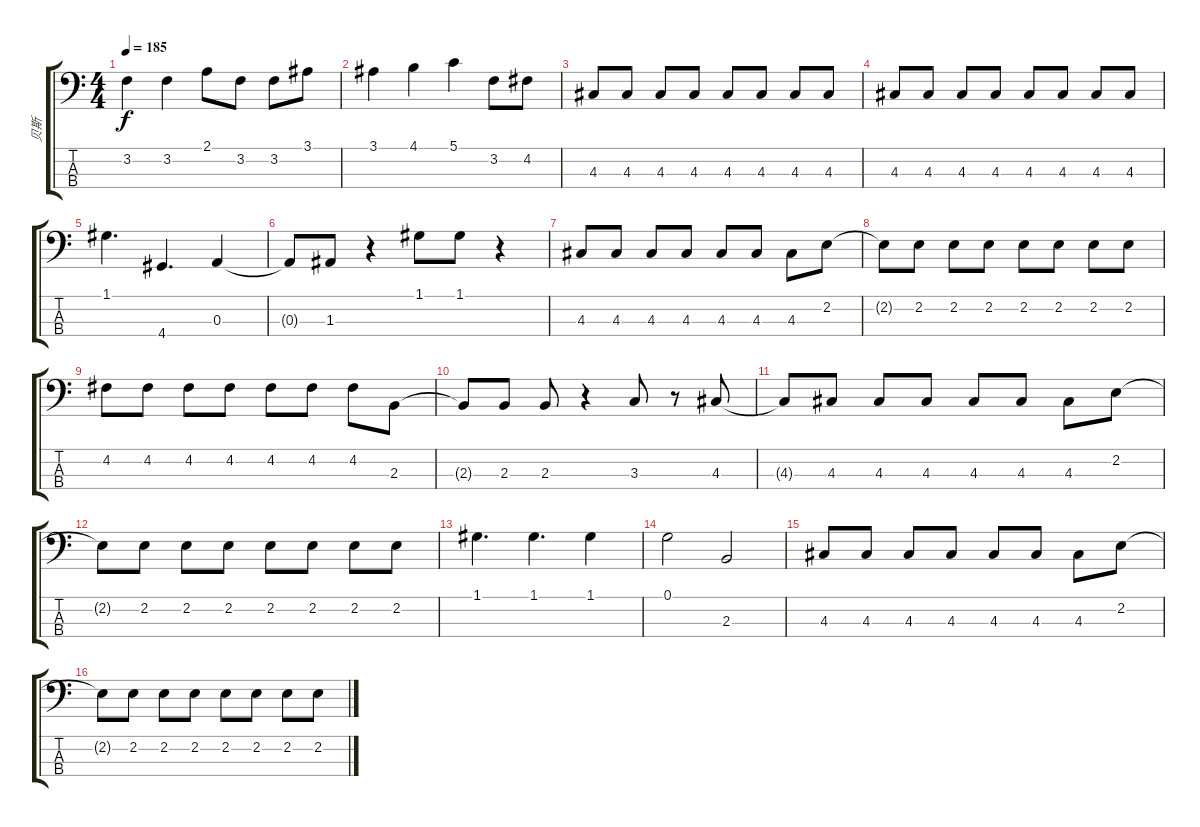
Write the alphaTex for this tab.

\track ("贝斯" "贝斯") {instrument electricbassfinger}
\staff {score tabs}
\tuning (G2 D2 A1 E1) {hide}
\ts (4 4)
\tempo 185
\clef f4
\ks c
3.2.4{dy f} 3.2.4 2.1.8 3.2.8 3.2.8 3.1.8 |
3.1.4 4.1.4 5.1.4 3.2.8 4.2.8 |
4.3.8 4.3.8 4.3.8 4.3.8 4.3.8 4.3.8 4.3.8 4.3.8 |
4.3.8 4.3.8 4.3.8 4.3.8 4.3.8 4.3.8 4.3.8 4.3.8 |
1.1.4{d} 4.4.4{d} 0.3.4 |
0.3{t}.8 1.3.8 r.4 1.1.8 1.1.8 r.4 |
4.3.8 4.3.8 4.3.8 4.3.8 4.3.8 4.3.8 4.3.8 2.2.8 |
2.2{t}.8 2.2.8 2.2.8 2.2.8 2.2.8 2.2.8 2.2.8 2.2.8 |
4.2.8 4.2.8 4.2.8 4.2.8 4.2.8 4.2.8 4.2.8 2.3.8 |
2.3{t}.8 2.3.8 2.3.8 r.4 3.3.8 r.8 4.3.8 |
4.3{t}.8 4.3.8 4.3.8 4.3.8 4.3.8 4.3.8 4.3.8 2.2.8 |
2.2{t}.8 2.2.8 2.2.8 2.2.8 2.2.8 2.2.8 2.2.8 2.2.8 |
1.1.4{d} 1.1.4{d} 1.1.4 |
0.1.2 2.3.2 |
4.3.8 4.3.8 4.3.8 4.3.8 4.3.8 4.3.8 4.3.8 2.2.8 |
2.2{t}.8 2.2.8 2.2.8 2.2.8 2.2.8 2.2.8 2.2.8 2.2.8
